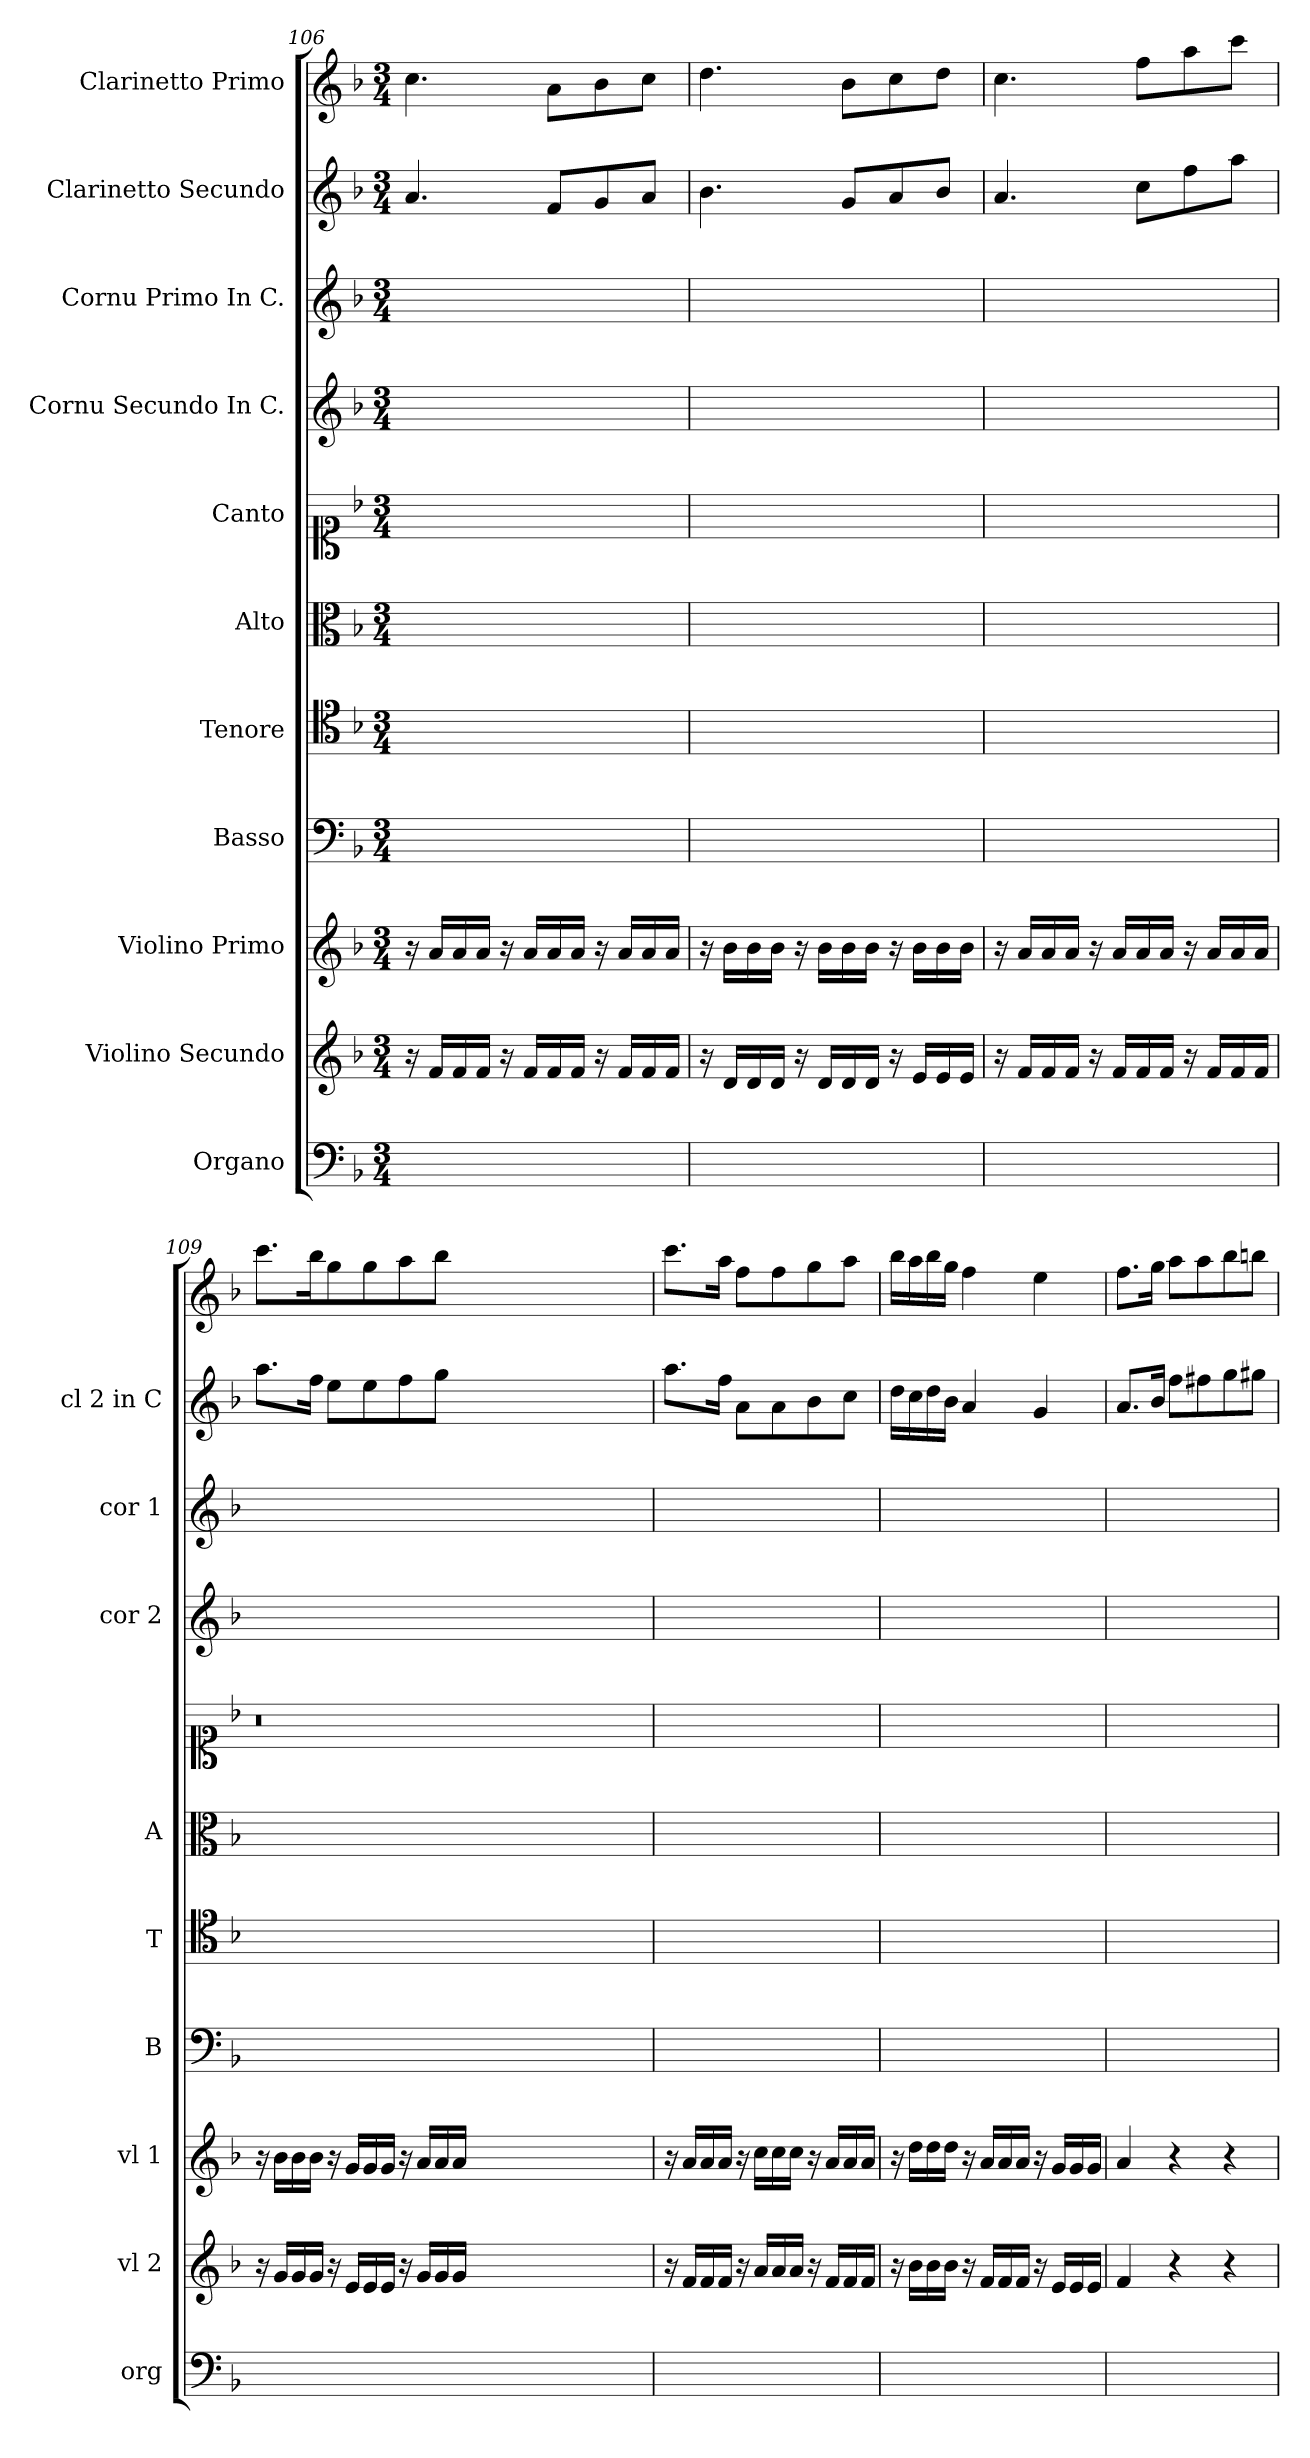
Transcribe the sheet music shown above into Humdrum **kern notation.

**kern	**kern	**kern	**kern	**kern	**kern	**kern	**kern	**kern	**kern	**kern
*part11	*part10	*part9	*part8	*part7	*part6	*part5	*part4	*part3	*part2	*part1
*staff11	*staff10	*staff9	*staff8	*staff7	*staff6	*staff5	*staff4	*staff3	*staff2	*staff1
*I"Organo	*I"Violino Secundo	*I"Violino Primo	*I"Basso	*I"Tenore	*I"Alto	*I"Canto	*I"Cornu Secundo In C.	*I"Cornu Primo In C.	*I"Clarinetto Secundo	*I"Clarinetto Primo
*I'org	*I'vl 2	*I'vl 1	*I'B	*I'T	*I'A	*	*I'cor 2	*I'cor 1	*I'cl 2 in C	*
*clefF4	*clefG2	*clefG2	*clefF4	*clefC4	*clefC3	*clefC1	*clefG2	*clefG2	*clefG2	*clefG2
*k[b-]	*k[b-]	*k[b-]	*k[b-]	*k[b-]	*k[b-]	*k[b-]	*k[b-]	*k[b-]	*k[b-]	*k[b-]
*M3/4	*M3/4	*M3/4	*M3/4	*M3/4	*M3/4	*M3/4	*M3/4	*M3/4	*M3/4	*M3/4
=106	=106	=106	=106	=106	=106	=106	=106	=106	=106	=106
2.ryy	16r	16r	2.ryy	2.ryy	2.ryy	2.ryy	2.ryy	2.ryy	4.a/	4.cc\
.	16f/LL	16a/LL	.	.	.	.	.	.	.	.
.	16f/	16a/	.	.	.	.	.	.	.	.
.	16f/JJ	16a/JJ	.	.	.	.	.	.	.	.
.	16r	16r	.	.	.	.	.	.	.	.
.	16f/LL	16a/LL	.	.	.	.	.	.	.	.
.	16f/	16a/	.	.	.	.	.	.	8f/L	8a\L
.	16f/JJ	16a/JJ	.	.	.	.	.	.	.	.
.	16r	16r	.	.	.	.	.	.	8g/	8b-\
.	16f/LL	16a/LL	.	.	.	.	.	.	.	.
.	16f/	16a/	.	.	.	.	.	.	8a/J	8cc\J
.	16f/JJ	16a/JJ	.	.	.	.	.	.	.	.
=107	=107	=107	=107	=107	=107	=107	=107	=107	=107	=107
2.ryy	16r	16r	2.ryy	2.ryy	2.ryy	2.ryy	2.ryy	2.ryy	4.b-\	4.dd\
.	16d/LL	16b-\LL	.	.	.	.	.	.	.	.
.	16d/	16b-\	.	.	.	.	.	.	.	.
.	16d/JJ	16b-\JJ	.	.	.	.	.	.	.	.
.	16r	16r	.	.	.	.	.	.	.	.
.	16d/LL	16b-\LL	.	.	.	.	.	.	.	.
.	16d/	16b-\	.	.	.	.	.	.	8g/L	8b-\L
.	16d/JJ	16b-\JJ	.	.	.	.	.	.	.	.
.	16r	16r	.	.	.	.	.	.	8a/	8cc\
.	16e/LL	16b-\LL	.	.	.	.	.	.	.	.
.	16e/	16b-\	.	.	.	.	.	.	8b-/J	8dd\J
.	16e/JJ	16b-\JJ	.	.	.	.	.	.	.	.
=108	=108	=108	=108	=108	=108	=108	=108	=108	=108	=108
2.ryy	16r	16r	2.ryy	2.ryy	2.ryy	2.ryy	2.ryy	2.ryy	4.a/	4.cc\
.	16f/LL	16a/LL	.	.	.	.	.	.	.	.
.	16f/	16a/	.	.	.	.	.	.	.	.
.	16f/JJ	16a/JJ	.	.	.	.	.	.	.	.
.	16r	16r	.	.	.	.	.	.	.	.
.	16f/LL	16a/LL	.	.	.	.	.	.	.	.
.	16f/	16a/	.	.	.	.	.	.	8cc\L	8ff\L
.	16f/JJ	16a/JJ	.	.	.	.	.	.	.	.
.	16r	16r	.	.	.	.	.	.	8ff\	8aa\
.	16f/LL	16a/LL	.	.	.	.	.	.	.	.
.	16f/	16a/	.	.	.	.	.	.	8aa\J	8ccc\J
.	16f/JJ	16a/JJ	.	.	.	.	.	.	.	.
=109	=109	=109	=109	=109	=109	=109	=109	=109	=109	=109
2.ryy	16r	16r	2.ryy	2.ryy	2.ryy	0.r	2.ryy	2.ryy	8.aa\L	8.ccc\L
.	16g/LL	16b-\LL	.	.	.	.	.	.	.	.
.	16g/	16b-\	.	.	.	.	.	.	.	.
.	16g/JJ	16b-\JJ	.	.	.	.	.	.	16ff\Jk	16bb-\K
.	16r	16r	.	.	.	.	.	.	8ee\L	8gg\
.	16e/LL	16g/LL	.	.	.	.	.	.	.	.
.	16e/	16g/	.	.	.	.	.	.	8ee\	8gg\
.	16e/JJ	16g/JJ	.	.	.	.	.	.	.	.
.	16r	16r	.	.	.	.	.	.	8ff\	8aa\
.	16g/LL	16a/LL	.	.	.	.	.	.	.	.
.	16g/	16a/	.	.	.	.	.	.	8gg\J	8bb-\J
.	16g/JJ	16a/JJ	.	.	.	.	.	.	.	.
0ryy	0ryy	0ryy	0ryy	0ryy	0ryy	.	0ryy	0ryy	0ryy	0ryy
4ryy	4ryy	4ryy	4ryy	4ryy	4ryy	.	4ryy	4ryy	4ryy	4ryy
=110	=110	=110	=110	=110	=110	=110	=110	=110	=110	=110
2.ryy	16r	16r	2.ryy	2.ryy	2.ryy	2.ryy	2.ryy	2.ryy	8.aa\L	8.ccc\L
.	16f/LL	16a/LL	.	.	.	.	.	.	.	.
.	16f/	16a/	.	.	.	.	.	.	.	.
.	16f/JJ	16a/JJ	.	.	.	.	.	.	16ff\Jk	16aa\Jk
.	16r	16r	.	.	.	.	.	.	8a\L	8ff\L
.	16a/LL	16cc\LL	.	.	.	.	.	.	.	.
.	16a/	16cc\	.	.	.	.	.	.	8a\	8ff\
.	16a/JJ	16cc\JJ	.	.	.	.	.	.	.	.
.	16r	16r	.	.	.	.	.	.	8b-\	8gg\
.	16f/LL	16a/LL	.	.	.	.	.	.	.	.
.	16f/	16a/	.	.	.	.	.	.	8cc\J	8aa\J
.	16f/JJ	16a/JJ	.	.	.	.	.	.	.	.
=111	=111	=111	=111	=111	=111	=111	=111	=111	=111	=111
2.ryy	16r	16r	2.ryy	2.ryy	2.ryy	2.ryy	2.ryy	2.ryy	16dd\LL	16bb-\LL
.	16b-\LL	16dd\LL	.	.	.	.	.	.	16cc\	16aa\
.	16b-\	16dd\	.	.	.	.	.	.	16dd\	16bb-\
.	16b-\JJ	16dd\JJ	.	.	.	.	.	.	16b-\JJ	16gg\JJ
.	16r	16r	.	.	.	.	.	.	4a/	4ff\
.	16f/LL	16a/LL	.	.	.	.	.	.	.	.
.	16f/	16a/	.	.	.	.	.	.	.	.
.	16f/JJ	16a/JJ	.	.	.	.	.	.	.	.
.	16r	16r	.	.	.	.	.	.	4g/	4ee\
.	16e/LL	16g/LL	.	.	.	.	.	.	.	.
.	16e/	16g/	.	.	.	.	.	.	.	.
.	16e/JJ	16g/JJ	.	.	.	.	.	.	.	.
=112	=112	=112	=112	=112	=112	=112	=112	=112	=112	=112
2.ryy	4f/	4a/	2.ryy	2.ryy	2.ryy	2.ryy	2.ryy	2.ryy	8.a/L	8.ff\L
.	.	.	.	.	.	.	.	.	16b-/Jk	16gg\Jk
.	4r	4r	.	.	.	.	.	.	8ff\L	8aa\L
.	.	.	.	.	.	.	.	.	8ff#X\	8aa\
.	4r	4r	.	.	.	.	.	.	8gg\	8bb-\
.	.	.	.	.	.	.	.	.	8gg#X\J	8bbn\J
=	=	=	=	=	=	=	=	=	=	=
*-	*-	*-	*-	*-	*-	*-	*-	*-	*-	*-
